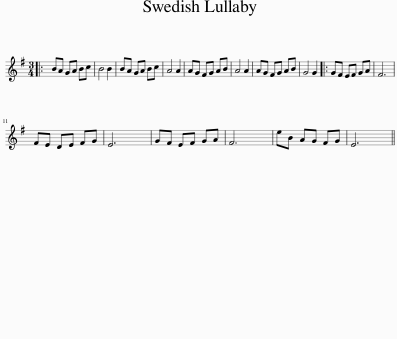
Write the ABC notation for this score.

X:1
L:1/8
M:3/4
I:linebreak $
K:Emin
V:1 treble
V:1
|: BA GA Bc | B4 B2 | BA GA Bc | A4 A2 | AG FG AB | %5
 A4 A2 | AG FG AB | G4 G2 |: GF EF GA | F6 |$ %10
 FE DE FG | E6 | GF EF GA | F6 | eB AG FG | %15
 E6 || %16
